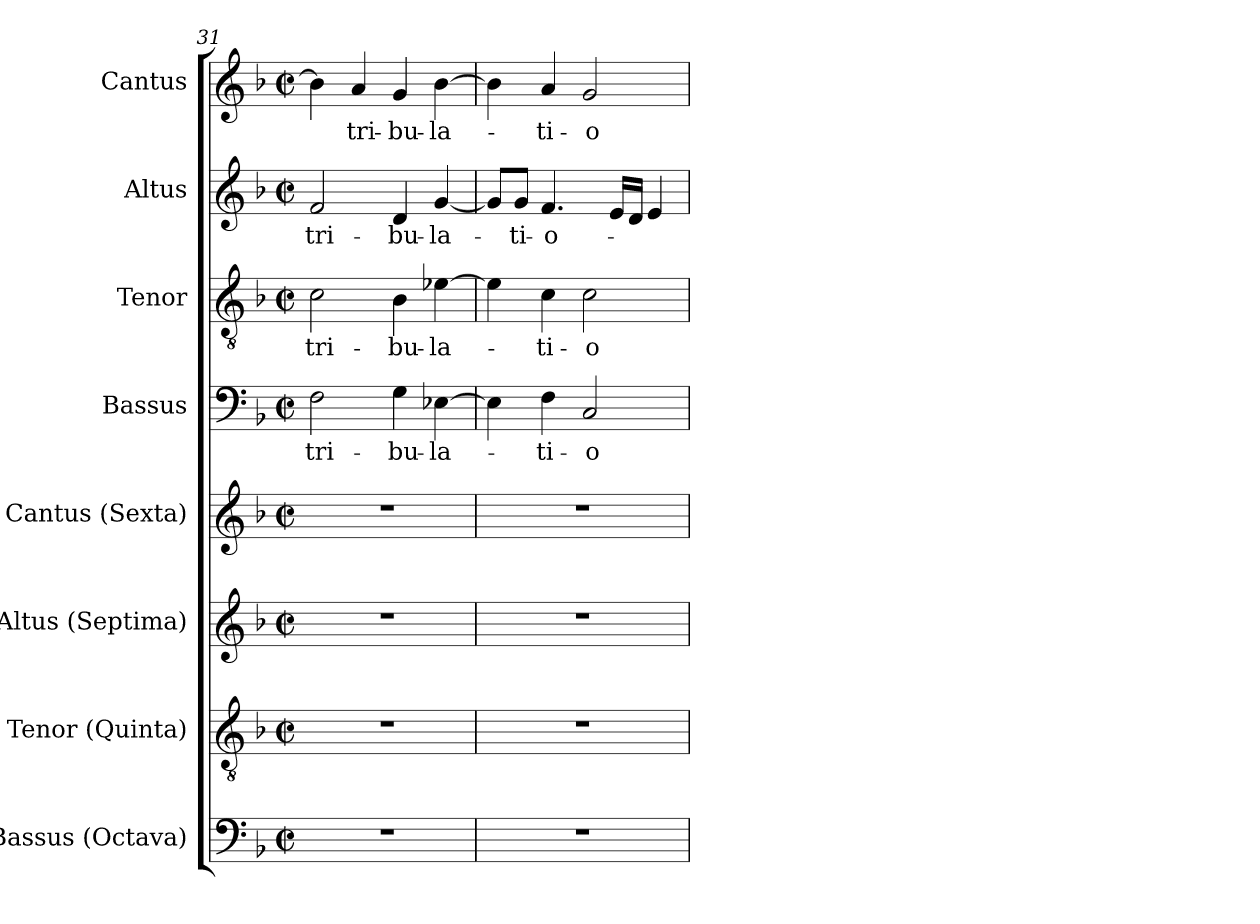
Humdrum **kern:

**kern	**kern	**kern	**kern	**kern	**text	**kern	**text	**kern	**text	**kern	**text
*part8	*part7	*part6	*part5	*part4	*part4	*part3	*part3	*part2	*part2	*part1	*part1
*staff8	*staff7	*staff6	*staff5	*staff4	*staff4	*staff3	*staff3	*staff2	*staff2	*staff1	*staff1
*I"Bassus (Octava)	*I"Tenor (Quinta)	*I"Altus (Septima)	*I"Cantus (Sexta)	*I"Bassus	*	*I"Tenor	*	*I"Altus	*	*I"Cantus	*
*I'B.	*I'T.	*I'A.	*I'S.	*I'B.	*	*I'T.	*	*I'A.	*	*I'S.	*
*clefF4	*clefGv2	*clefG2	*clefG2	*clefF4	*	*clefGv2	*	*clefG2	*	*clefG2	*
*	*ITrd7c12	*	*	*	*	*ITrd7c12	*	*	*	*	*
*k[b-]	*k[b-]	*k[b-]	*k[b-]	*k[b-]	*	*k[b-]	*	*k[b-]	*	*k[b-]	*
*F:	*F:	*F:	*F:	*F:	*	*F:	*	*F:	*	*F:	*
*M2/2	*M2/2	*M2/2	*M2/2	*M2/2	*	*M2/2	*	*M2/2	*	*M2/2	*
*met(c|)	*met(c|)	*met(c|)	*met(c|)	*met(c|)	*	*met(c|)	*	*met(c|)	*	*met(c|)	*
=31	=31	=31	=31	=31	=31	=31	=31	=31	=31	=31	=31
!	!	!	!	!	!LO:LY:b:color=#000000	!	!	!	!	!	!
!	!	!	!	!	!	!	!LO:LY:b:color=#000000	!	!	!	!
!	!	!	!	!	!	!	!	!	!LO:LY:b:color=#000000	!	!
1r	1r	1r	1r	2Fi\	tri-	2Ci\	tri-	2fi/	tri-	4b-i\]	.
!	!	!	!	!	!	!	!	!	!	!	!LO:LY:b:color=#000000
.	.	.	.	.	.	.	.	.	.	4ai/	tri-
!	!	!	!	!	!LO:LY:b:color=#000000	!	!	!	!	!	!
!	!	!	!	!	!	!	!LO:LY:b:color=#000000	!	!	!	!
!	!	!	!	!	!	!	!	!	!LO:LY:b:color=#000000	!	!
!	!	!	!	!	!	!	!	!	!	!	!LO:LY:b:color=#000000
.	.	.	.	4Gi\	-bu-	4BB-i\	-bu-	4di/	-bu-	4gi/	-bu-
!	!	!	!	!	!LO:LY:b:color=#000000	!	!	!	!	!	!
!	!	!	!	!	!	!	!LO:LY:b:color=#000000	!	!	!	!
!	!	!	!	!	!	!	!	!	!LO:LY:b:color=#000000	!	!
!	!	!	!	!	!	!	!	!	!	!	!LO:LY:b:color=#000000
.	.	.	.	[>4E-Xi\	-la-	[>4E-Xi\	-la-	[<4gi/	-la-	[>4b-i\	-la-
!!LO:PB:g=z
=32	=32	=32	=32	=32	=32	=32	=32	=32	=32	=32	=32
1r	1r	1r	1r	4E-i\]	.	4E-i\]	.	8gi/L]	.	4b-i\]	.
!	!	!	!	!	!	!	!	!	!LO:LY:b:color=#000000	!	!
.	.	.	.	.	.	.	.	8gi/J	-ti-	.	.
!	!	!	!	!	!LO:LY:b:color=#000000	!	!	!	!	!	!
!	!	!	!	!	!	!	!LO:LY:b:color=#000000	!	!	!	!
!	!	!	!	!	!	!	!	!	!LO:LY:b:color=#000000	!	!
!	!	!	!	!	!	!	!	!	!	!	!LO:LY:b:color=#000000
.	.	.	.	4Fi\	-ti-	4Ci\	-ti-	4.fi/	-o-	4ai/	-ti-
!	!	!	!	!	!LO:LY:b:color=#000000	!	!	!	!	!	!
!	!	!	!	!	!	!	!LO:LY:b:color=#000000	!	!	!	!
!	!	!	!	!	!	!	!	!	!	!	!LO:LY:b:color=#000000
.	.	.	.	2Ci/	-o-	2Ci\	-o-	.	.	2gi/	-o-
.	.	.	.	.	.	.	.	16ei/LL	.	.	.
.	.	.	.	.	.	.	.	16di/JJ	.	.	.
.	.	.	.	.	.	.	.	4ei/	.	.	.
=	=	=	=	=	=	=	=	=	=	=	=
*-	*-	*-	*-	*-	*-	*-	*-	*-	*-	*-	*-
